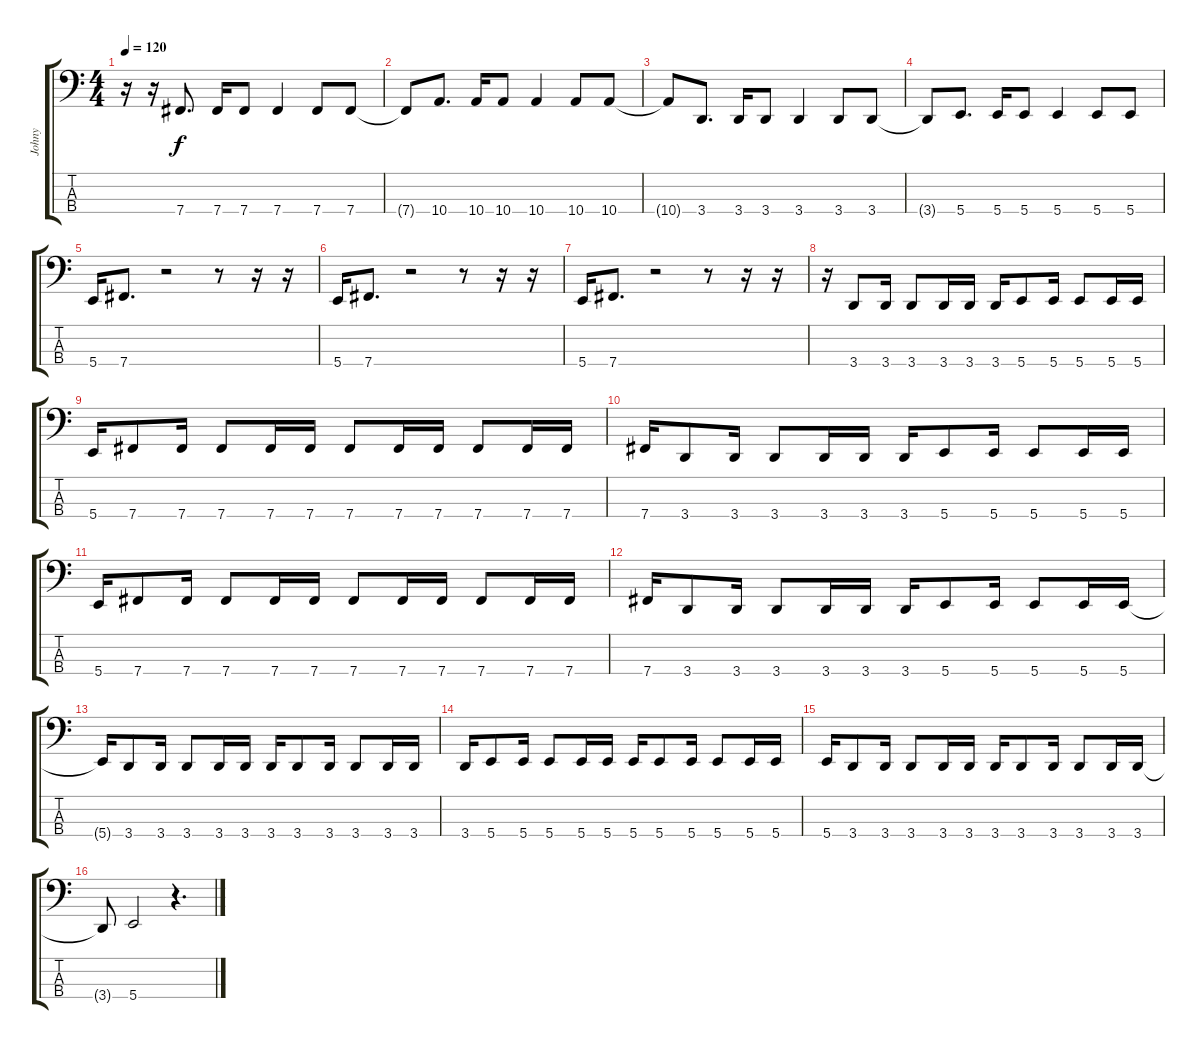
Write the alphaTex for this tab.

\track ("Johny" "Johny") {instrument electricbasspick}
\staff {score tabs}
\tuning (E2 B1 Gb1 B0) {hide}
\ts (4 4)
\tempo 120
\clef f4
\ks c
r.16{dy f} r.16 7.4.8{d} 7.4.16 7.4.8 7.4.4 7.4.8 7.4.8 |
7.4{t}.8 10.4.8{d} 10.4.16 10.4.8 10.4.4 10.4.8 10.4.8 |
10.4{t}.8 3.4.8{d} 3.4.16 3.4.8 3.4.4 3.4.8 3.4.8 |
3.4{t}.8 5.4.8{d} 5.4.16 5.4.8 5.4.4 5.4.8 5.4.8 |
5.4.16 7.4.8{d} r.2 r.8 r.16 r.16 |
5.4.16 7.4.8{d} r.2 r.8 r.16 r.16 |
5.4.16 7.4.8{d} r.2 r.8 r.16 r.16 |
r.16 3.4.8 3.4.16 3.4.8 3.4.16 3.4.16 3.4.16 5.4.8 5.4.16 5.4.8 5.4.16 5.4.16 |
5.4.16 7.4.8 7.4.16 7.4.8 7.4.16 7.4.16 7.4.8 7.4.16 7.4.16 7.4.8 7.4.16 7.4.16 |
7.4.16 3.4.8 3.4.16 3.4.8 3.4.16 3.4.16 3.4.16 5.4.8 5.4.16 5.4.8 5.4.16 5.4.16 |
5.4.16 7.4.8 7.4.16 7.4.8 7.4.16 7.4.16 7.4.8 7.4.16 7.4.16 7.4.8 7.4.16 7.4.16 |
7.4.16 3.4.8 3.4.16 3.4.8 3.4.16 3.4.16 3.4.16 5.4.8 5.4.16 5.4.8 5.4.16 5.4.16 |
5.4{t}.16 3.4.8 3.4.16 3.4.8 3.4.16 3.4.16 3.4.16 3.4.8 3.4.16 3.4.8 3.4.16 3.4.16 |
3.4.16 5.4.8 5.4.16 5.4.8 5.4.16 5.4.16 5.4.16 5.4.8 5.4.16 5.4.8 5.4.16 5.4.16 |
5.4.16 3.4.8 3.4.16 3.4.8 3.4.16 3.4.16 3.4.16 3.4.8 3.4.16 3.4.8 3.4.16 3.4.16 |
3.4{t}.8 5.4.2 r.4{d}
